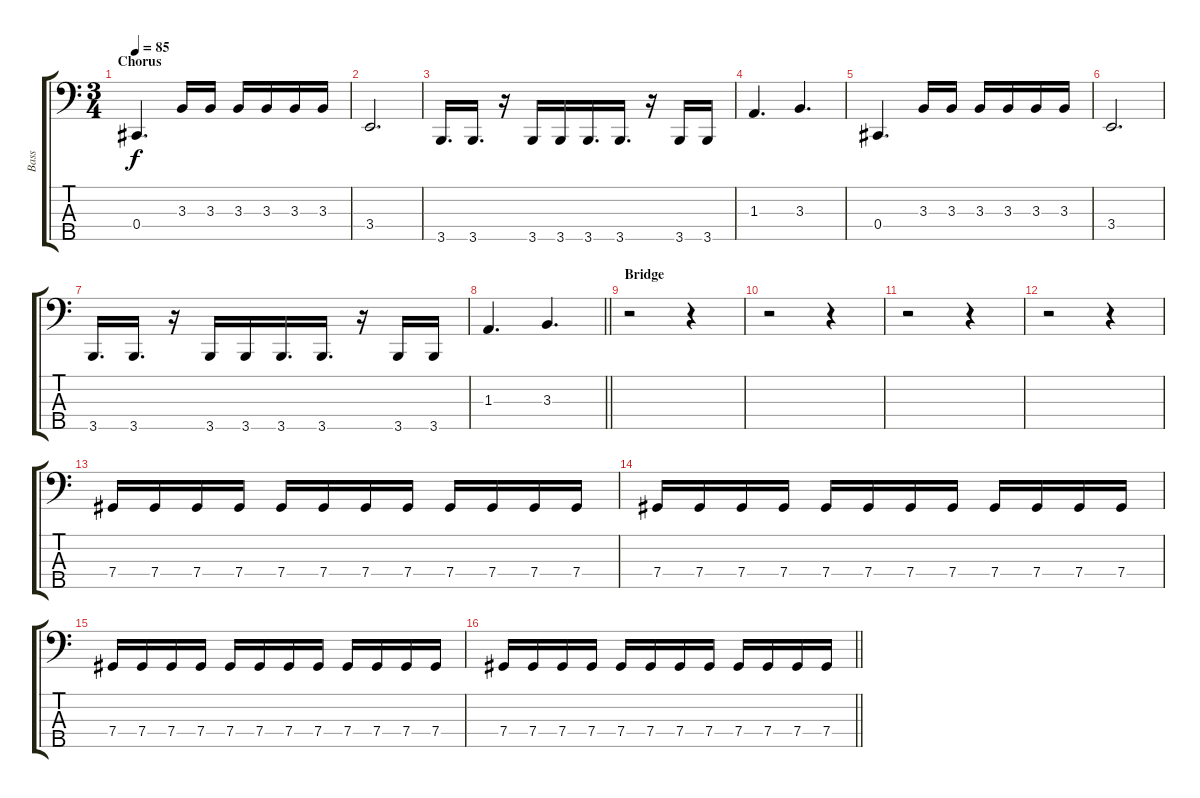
\track ("Bass" "Bass") {instrument electricbassfinger}
\staff {score tabs}
\tuning (Gb2 Db2 Ab1 Db1 Ab0) {hide}
\ts (3 4)
\section ("" "Chorus")
\tempo 85
\clef f4
\ks c
0.4.4{d dy f} 3.3.16 3.3.16 3.3.16 3.3.16 3.3.16 3.3.16 |
3.4.2{d} |
3.5.16{d} 3.5.16{d} r.16 3.5.16 3.5.16 3.5.16{d} 3.5.16{d} r.16 3.5.16 3.5.16 |
1.3.4{d} 3.3.4{d} |
0.4.4{d} 3.3.16 3.3.16 3.3.16 3.3.16 3.3.16 3.3.16 |
3.4.2{d} |
3.5.16{d} 3.5.16{d} r.16 3.5.16 3.5.16 3.5.16{d} 3.5.16{d} r.16 3.5.16 3.5.16 |
\barLineRight lightlight
1.3.4{d} 3.3.4{d} |
\section ("" "Bridge")
r.2 r.4 |
r.2 r.4 |
r.2 r.4 |
r.2 r.4 |
7.4.16{volume 8} 7.4.16 7.4.16 7.4.16 7.4.16 7.4.16 7.4.16 7.4.16 7.4.16 7.4.16 7.4.16 7.4.16 |
7.4.16 7.4.16 7.4.16 7.4.16 7.4.16 7.4.16 7.4.16 7.4.16 7.4.16 7.4.16 7.4.16 7.4.16 |
7.4.16 7.4.16 7.4.16 7.4.16 7.4.16 7.4.16 7.4.16 7.4.16 7.4.16 7.4.16 7.4.16 7.4.16 |
\barLineRight lightlight
7.4.16 7.4.16 7.4.16 7.4.16 7.4.16 7.4.16 7.4.16 7.4.16 7.4.16 7.4.16 7.4.16 7.4.16
